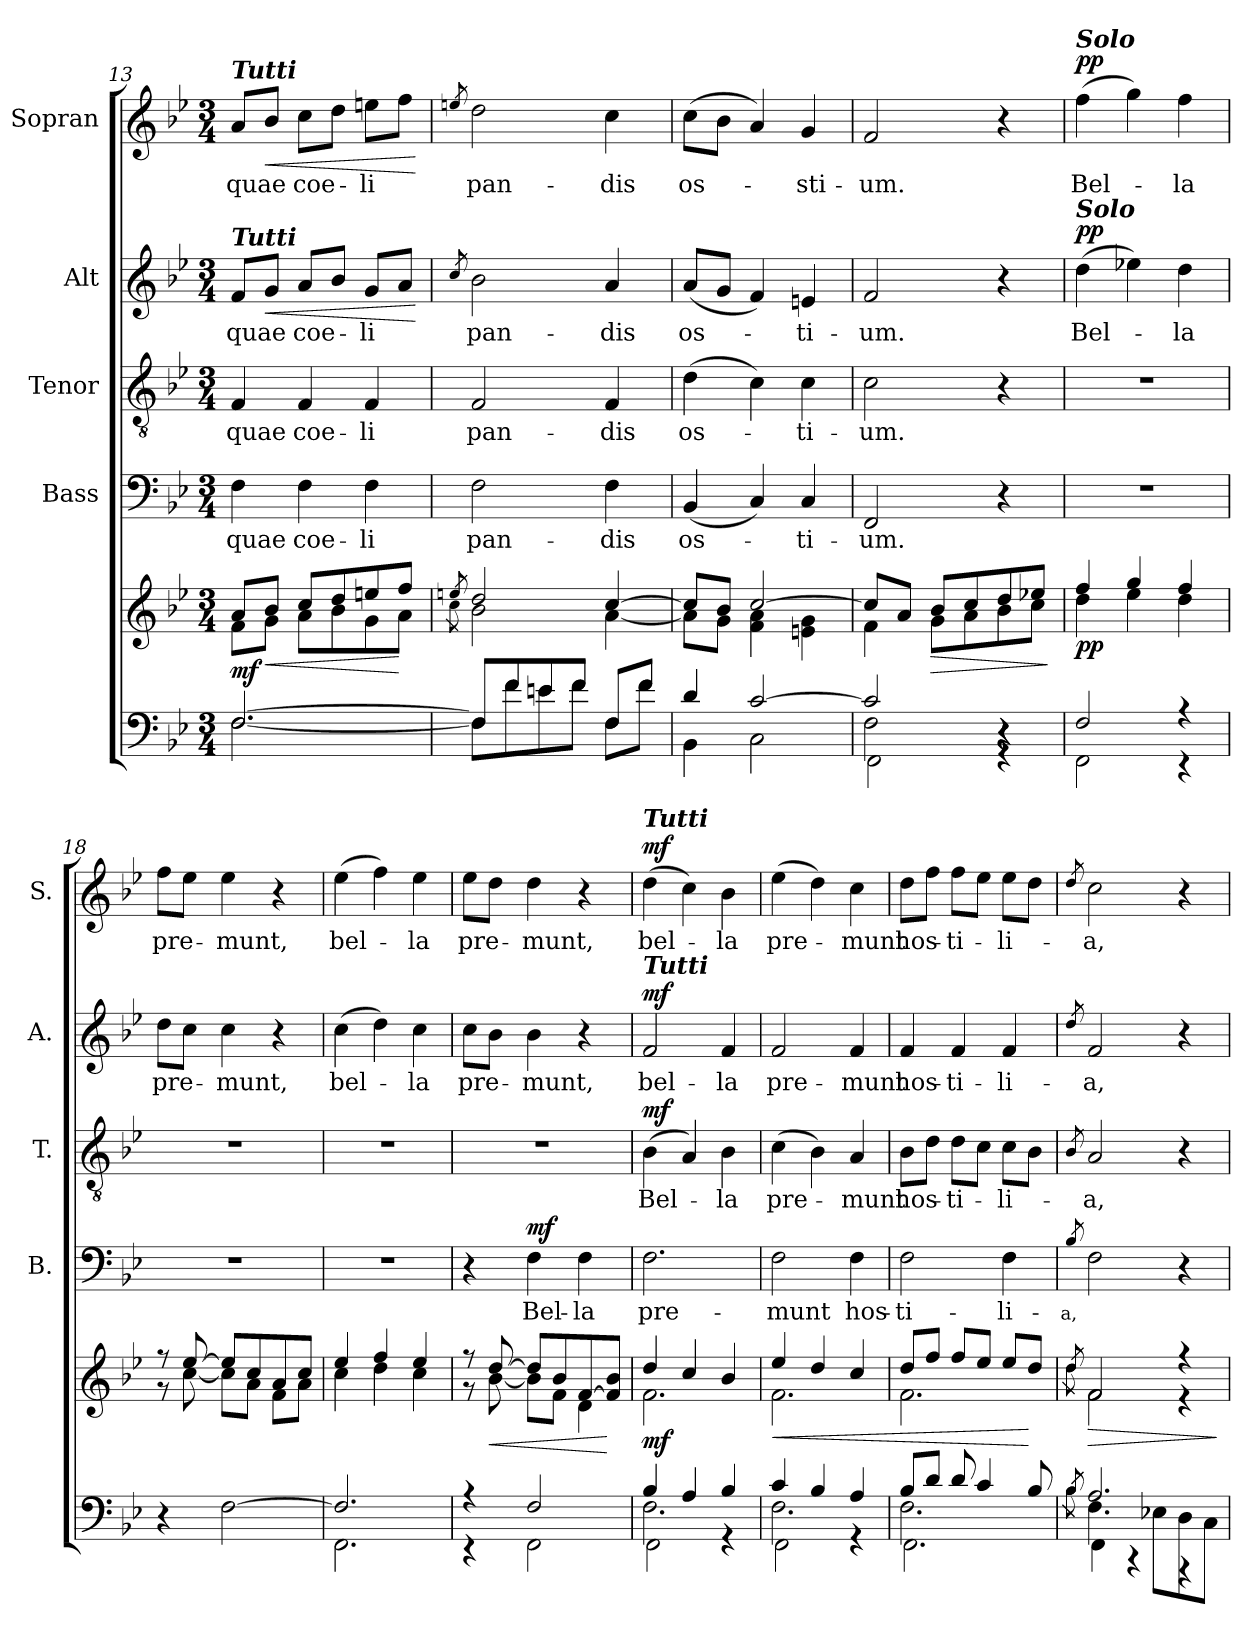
**kern	**kern	**dynam	**kern	**text	**dynam	**kern	**text	**dynam	**kern	**text	**dynam	**kern	**text	**dynam
*part5	*part5	*part5	*part4	*part4	*part4	*part3	*part3	*part3	*part2	*part2	*part2	*part1	*part1	*part1
*staff6	*staff5	*staff5/6	*staff4	*staff4	*staff4	*staff3	*staff3	*staff3	*staff2	*staff2	*staff2	*staff1	*staff1	*staff1
*	*	*	*I"Bass	*	*	*I"Tenor	*	*	*I"Alt	*	*	*I"Sopran	*	*
*	*	*	*I'B.	*	*	*I'T.	*	*	*I'A.	*	*	*I'S.	*	*
*clefF4	*clefG2	*	*clefF4	*	*	*clefGv2	*	*	*clefG2	*	*	*clefG2	*	*
*k[b-e-]	*k[b-e-]	*	*k[b-e-]	*	*	*k[b-e-]	*	*	*k[b-e-]	*	*	*k[b-e-]	*	*
*B-:	*B-:	*	*B-:	*	*	*B-:	*	*	*B-:	*	*	*B-:	*	*
*M3/4	*M3/4	*	*M3/4	*	*	*M3/4	*	*	*M3/4	*	*	*M3/4	*	*
=13	=13	=13	=13	=13	=13	=13	=13	=13	=13	=13	=13	=13	=13	=13
*^	*^	*	*	*	*	*	*	*	*	*	*	*	*	*
!	!	!	!	!	!	!	!	!	!	!	!	!	!	!LO:TX:a:Bi:t=Tutti	!	!
!	!	!	!	!	!	!	!	!	!	!	!LO:TX:a:Bi:t=Tutti	!	!	!	!	!
!	!	!	!	!LO:DY:b	!	!LO:LY:b	!	!	!LO:LY:b	!	!	!LO:LY:b	!	!	!LO:LY:b	!
[>2.F/	[<2.F\	8a/L	8f\L	mf	4F\	quae	.	4F/	quae	.	8f/L	quae	.	8a/L	quae	.
!	!	!	!	!LO:HP:b	!	!	!	!	!	!	!	!	!LO:HP:b	!	!	!LO:HP:b
.	.	8b-/J	8g\J	<	.	.	.	.	.	.	8g/J	.	<	8b-/J	.	<
!	!	!	!	!	!	!LO:LY:b	!	!	!LO:LY:b	!	!	!LO:LY:b	!	!	!LO:LY:b	!
.	.	8cc/L	8a\L	.	4F\	coe-	.	4F/	coe-	.	8a/L	coe-	.	8cc\L	coe-	.
.	.	8dd/	8b-\	.	.	.	.	.	.	.	8b-/J	.	.	8dd\J	.	.
!	!	!	!	!	!	!LO:LY:b	!	!	!LO:LY:b	!	!	!LO:LY:b	!	!	!LO:LY:b	!
.	.	8een/	8g\	.	4F\	-li	.	4F/	-li	.	8g/L	-li	.	8een\L	-li	.
.	.	8ff/J	8a\J	[	.	.	.	.	.	.	8a/J	.	.	8ff\J	.	.
*v	*v	*	*	*	*	*	*	*	*	*	*	*	*	*	*	*
*	*v	*v	*	*	*	*	*	*	*	*	*	*	*	*	*
.	.	.	.	.	.	.	.	.	.	.	[	.	.	[
!!LO:PB:g=z
=14	=14	=14	=14	=14	=14	=14	=14	=14	=14	=14	=14	=14	=14	=14
*	*^	*	*	*	*	*	*	*	*	*	*	*	*	*
.	8qeen/	8qcc\	.	.	.	.	.	.	.	8qcc/	.	.	8qeen/	.	.
*^	*	*	*	*	*	*	*	*	*	*	*	*	*	*	*
!	!	!	!	!	!	!LO:LY:b	!	!	!LO:LY:b	!	!	!LO:LY:b	!	!	!LO:LY:b	!
8F/L]	8F\L]	2dd/	2b-\	.	2F\	pan-	.	2F/	pan-	.	2b-\	pan-	.	2dd\	pan-	.
8f/	8f\	.	.	.	.	.	.	.	.	.	.	.	.	.	.	.
8en/	8e\	.	.	.	.	.	.	.	.	.	.	.	.	.	.	.
8f/J	8f\J	.	.	.	.	.	.	.	.	.	.	.	.	.	.	.
!	!	!	!	!	!	!LO:LY:b	!	!	!LO:LY:b	!	!	!LO:LY:b	!	!	!LO:LY:b	!
8F/L	8F\L	[>4cc/	[<4a\	.	4F\	-dis	.	4F/	-dis	.	4a/	-dis	.	4cc\	-dis	.
8f/J	8f\J	.	.	.	.	.	.	.	.	.	.	.	.	.	.	.
=15	=15	=15	=15	=15	=15	=15	=15	=15	=15	=15	=15	=15	=15	=15	=15	=15
!	!	!	!	!	!	!LO:LY:b	!	!	!LO:LY:b	!	!	!LO:LY:b	!	!	!LO:LY:b	!
4d/	4BB-\	8cc/L]	8a\L]	.	(<4BB-/	os-	.	(>4d\	os-	.	(<8a/L	os-	.	(>8cc\L	os-	.
.	.	8b-/J	8g\J	.	.	.	.	.	.	.	8g/J	.	.	8b-\J	.	.
[>2c/	2C\	[>2cc/	4f\ 4a\	.	4C/)	.	.	4c\)	.	.	4f/)	.	.	4a/)	.	.
!	!	!	!	!	!	!LO:LY:b	!	!	!LO:LY:b	!	!	!LO:LY:b	!	!	!LO:LY:b	!
.	.	.	4en\ 4g\	.	4C/	-ti-	.	4c\	-ti-	.	4en/	-ti-	.	4g/	-sti-	.
=16	=16	=16	=16	=16	=16	=16	=16	=16	=16	=16	=16	=16	=16	=16	=16	=16
*	*^	*	*	*	*	*	*	*	*	*	*	*	*	*	*	*
!	!	!	!	!	!	!	!LO:LY:b	!	!	!LO:LY:b	!	!	!LO:LY:b	!	!	!LO:LY:b	!
2c/]	2F\	2FF!\	8cc/L]	4f\	.	2FF/	-um.	.	2c\	-um.	.	2f/	-um.	.	2f/	-um.	.
.	.	.	8a/J	.	.	.	.	.	.	.	.	.	.	.	.	.	.
!	!	!	!	!	!LO:HP:b	!	!	!	!	!	!	!	!	!	!	!	!
.	.	.	8b-/L	8g\L	>	.	.	.	.	.	.	.	.	.	.	.	.
.	.	.	8cc/	8a\	.	.	.	.	.	.	.	.	.	.	.	.	.
4r	4r	4rFF	8dd/	8b-\	.	4r	.	.	4r	.	.	4r	.	.	4r	.	.
.	.	.	8ee-X/J	8cc\J	.	.	.	.	.	.	.	.	.	.	.	.	.
*v	*v	*v	*	*	*	*	*	*	*	*	*	*	*	*	*	*	*
*	*v	*v	*	*	*	*	*	*	*	*	*	*	*	*	*
.	.	]	.	.	.	.	.	.	.	.	.	.	.	.
=17	=17	=17	=17	=17	=17	=17	=17	=17	=17	=17	=17	=17	=17	=17
*^	*^	*	*	*	*	*	*	*	*	*	*	*	*	*
!	!	!	!	!	!	!	!	!	!	!	!	!	!	!LO:TX:a:Bi:t=Solo	!	!
!	!	!	!	!	!	!	!	!	!	!	!LO:TX:a:Bi:t=Solo	!	!	!	!	!
!	!	!	!	!LO:DY:b	!	!	!	!	!	!	!	!LO:LY:b	!LO:DY:a	!	!LO:LY:b	!LO:DY:a
2F/	2FF!\	4ff/	4dd\	pp	2.r	.	.	2.r	.	.	(>4dd\	Bel-	pp	(>4ff\	Bel-	pp
.	.	4gg/	4ee-\	.	.	.	.	.	.	.	4ee-X\)	.	.	4gg\)	.	.
!	!	!	!	!	!	!	!	!	!	!	!	!LO:LY:b	!	!	!LO:LY:b	!
4r	4rEE	4ff/	4dd\	.	.	.	.	.	.	.	4dd\	-la	.	4ff\	-la	.
=18	=18	=18	=18	=18	=18	=18	=18	=18	=18	=18	=18	=18	=18	=18	=18	=18
!	!	!	!	!	!	!	!	!	!	!	!	!LO:LY:b	!	!	!LO:LY:b	!
*v	*v	*	*	*	*	*	*	*	*	*	*	*	*	*	*	*
4r	8r	8r	.	2.r	.	.	2.r	.	.	8dd\L	pre-	.	8ff\L	pre-	.
.	[>8ee-/	[<8cc\	.	.	.	.	.	.	.	8cc\J	.	.	8ee-\J	.	.
!	!	!	!	!	!	!	!	!	!	!	!LO:LY:b	!	!	!LO:LY:b	!
[2F\	8ee-/L]	8cc\L]	.	.	.	.	.	.	.	4cc\	-munt,	.	4ee-\	-munt,	.
.	8cc/	8a\J	.	.	.	.	.	.	.	.	.	.	.	.	.
.	8a/	8f\L	.	.	.	.	.	.	.	4r	.	.	4r	.	.
.	8cc/J	8a\J	.	.	.	.	.	.	.	.	.	.	.	.	.
=19	=19	=19	=19	=19	=19	=19	=19	=19	=19	=19	=19	=19	=19	=19	=19
*^	*	*	*	*	*	*	*	*	*	*	*	*	*	*	*
!	!	!	!	!	!	!	!	!	!	!	!	!LO:LY:b	!	!	!LO:LY:b	!
2.F/]	2.FF!\	4ee-/	4cc\	.	2.r	.	.	2.r	.	.	(>4cc\	bel-	.	(>4ee-\	bel-	.
.	.	4ff/	4dd\	.	.	.	.	.	.	.	4dd\)	.	.	4ff\)	.	.
!	!	!	!	!	!	!	!	!	!	!	!	!LO:LY:b	!	!	!LO:LY:b	!
.	.	4ee-/	4cc\	.	.	.	.	.	.	.	4cc\	-la	.	4ee-\	-la	.
!!LO:LB:g=z
=20	=20	=20	=20	=20	=20	=20	=20	=20	=20	=20	=20	=20	=20	=20	=20	=20
!	!	!	!	!	!	!	!	!	!	!	!	!LO:LY:b	!	!	!LO:LY:b	!
4r	4rEE	8r	8r	.	4r	.	.	2.r	.	.	8cc\L	pre-	.	8ee-\L	pre-	.
!	!	!	!	!LO:HP:b	!	!	!	!	!	!	!	!	!	!	!	!
.	.	[>8dd/	[<8b-\	<	.	.	.	.	.	.	8b-\J	.	.	8dd\J	.	.
!	!	!	!	!	!	!LO:LY:b	!LO:DY:a	!	!	!	!	!LO:LY:b	!	!	!LO:LY:b	!
2F/	2FF!\	8dd/L]	8b-\L]	.	4F\	Bel-	mf	.	.	.	4b-\	-munt,	.	4dd\	-munt,	.
.	.	8b-/	8f\J	.	.	.	.	.	.	.	.	.	.	.	.	.
!	!	!	!	!	!	!LO:LY:b	!	!	!	!	!	!	!	!	!	!
.	.	[>8f/	4d\	.	4F\	-la	.	.	.	.	4r	.	.	4r	.	.
.	.	8f/] 8b-/J	.	[	.	.	.	.	.	.	.	.	.	.	.	.
=21	=21	=21	=21	=21	=21	=21	=21	=21	=21	=21	=21	=21	=21	=21	=21	=21
*	*^	*	*	*	*	*	*	*	*	*	*	*	*	*	*	*
!	!	!	!	!	!	!	!	!	!	!	!	!	!	!	!LO:TX:a:Bi:t=Tutti	!	!
!	!	!	!	!	!	!	!	!	!	!	!	!LO:TX:a:Bi:t=Tutti	!	!	!	!	!
!	!	!	!	!	!LO:DY:b	!	!LO:LY:b	!	!	!LO:LY:b	!LO:DY:a	!	!LO:LY:b	!LO:DY:a	!	!LO:LY:b	!LO:DY:a
4B-/	2.F\	2FF!\	4dd/	2.f\	mf	2.F\	pre-	.	(>4B-\	Bel-	mf	2f/	bel-	mf	(>4dd\	bel-	mf
4A/	.	.	4cc/	.	.	.	.	.	4A/)	.	.	.	.	.	4cc\)	.	.
!	!	!	!	!	!	!	!	!	!	!LO:LY:b	!	!	!LO:LY:b	!	!	!LO:LY:b	!
4B-/	.	4rGG	4b-/	.	.	.	.	.	4B-\	-la	.	4f/	-la	.	4b-\	-la	.
=22	=22	=22	=22	=22	=22	=22	=22	=22	=22	=22	=22	=22	=22	=22	=22	=22	=22
!	!	!	!	!	!LO:HP:b	!	!LO:LY:b	!	!	!LO:LY:b	!	!	!LO:LY:b	!	!	!LO:LY:b	!
4c/	2.F\	2FF!\	4ee-/	2.f\	<	2F\	-munt	.	(>4c\	pre-	.	2f/	pre-	.	(>4ee-\	pre-	.
4B-/	.	.	4dd/	.	.	.	.	.	4B-\)	.	.	.	.	.	4dd\)	.	.
!	!	!	!	!	!	!	!LO:LY:b	!	!	!LO:LY:b	!	!	!LO:LY:b	!	!	!LO:LY:b	!
4A/	.	4rGG	4cc/	.	.	4F\	hos-	.	4A/	-munt	.	4f/	-munt	.	4cc\	-munt	.
=23	=23	=23	=23	=23	=23	=23	=23	=23	=23	=23	=23	=23	=23	=23	=23	=23	=23
!	!	!	!	!	!	!	!LO:LY:b	!	!	!LO:LY:b	!	!	!LO:LY:b	!	!	!LO:LY:b	!
8B-/L	2.F\	2.FF!\	8dd/L	2.f\	.	2F\	-ti-	.	8B-\L	hos-	.	4f/	hos-	.	8dd\L	hos-	.
8d/J	.	.	8ff/J	.	.	.	.	.	8d\J	.	.	.	.	.	8ff\J	.	.
!	!	!	!	!	!	!	!	!	!	!LO:LY:b	!	!	!LO:LY:b	!	!	!LO:LY:b	!
8d/	.	.	8ff/L	.	.	.	.	.	8d\L	-ti-	.	4f/	-ti-	.	8ff\L	-ti-	.
4c/	.	.	8ee-/J	.	.	.	.	.	8c\J	.	.	.	.	.	8ee-\J	.	.
!	!	!	!	!	!	!	!LO:LY:b	!	!	!LO:LY:b	!	!	!LO:LY:b	!	!	!LO:LY:b	!
.	.	.	8ee-/L	.	.	4F\	-li-	.	8c\L	-li-	.	4f/	-li-	.	8ee-\L	-li-	.
8B-/	.	.	8dd/J	.	[	.	.	.	8B-\J	.	.	.	.	.	8dd\J	.	.
=24	=24	=24	=24	=24	=24	=24	=24	=24	=24	=24	=24	=24	=24	=24	=24	=24	=24
!	!	!	!	!	!	!	!LO:LY:b	!	!	!	!	!	!	!	!	!	!
8qB-/	8qB-\	.	8qdd/	8qdd\	.	8qB-/	-a,	.	8qB-/	.	.	8qdd/	.	.	8qdd/	.	.
!	!	!	!	!	!LO:HP:b	!	!	!	!	!LO:LY:b	!	!	!LO:LY:b	!	!	!LO:LY:b	!
2.A/	4.F\	4FF!\	2f/	2f\	>	2F\	.	.	2A/	-a,	.	2f/	-a,	.	2cc\	-a,	.
.	.	4rBBB	.	.	.	.	.	.	.	.	.	.	.	.	.	.	.
.	8E-X\L	.	.	.	.	.	.	.	.	.	.	.	.	.	.	.	.
.	8D\	4rGGG	4r	4r	.	4r	.	.	4r	.	.	4r	.	.	4r	.	.
.	8C\J	.	.	.	.	.	.	.	.	.	.	.	.	.	.	.	.
*v	*v	*v	*	*	*	*	*	*	*	*	*	*	*	*	*	*	*
*	*v	*v	*	*	*	*	*	*	*	*	*	*	*	*	*
.	.	]	.	.	.	.	.	.	.	.	.	.	.	.
=	=	=	=	=	=	=	=	=	=	=	=	=	=	=
*-	*-	*-	*-	*-	*-	*-	*-	*-	*-	*-	*-	*-	*-	*-
